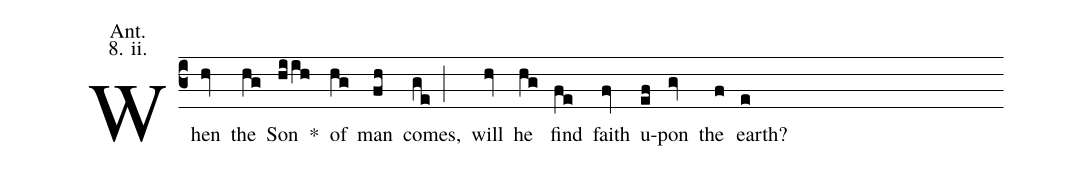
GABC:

annotation: Ant.;
annotation: 8. ii.;
%%
(c3) When(hv) the(hg) Son(hiih) <sp>*</sp>() of(hg) man(fh) comes,(ge;) will(hv) he(hg) find(fe) faith(fv) u(ef)pon(gv) the(f) earth?(e)
